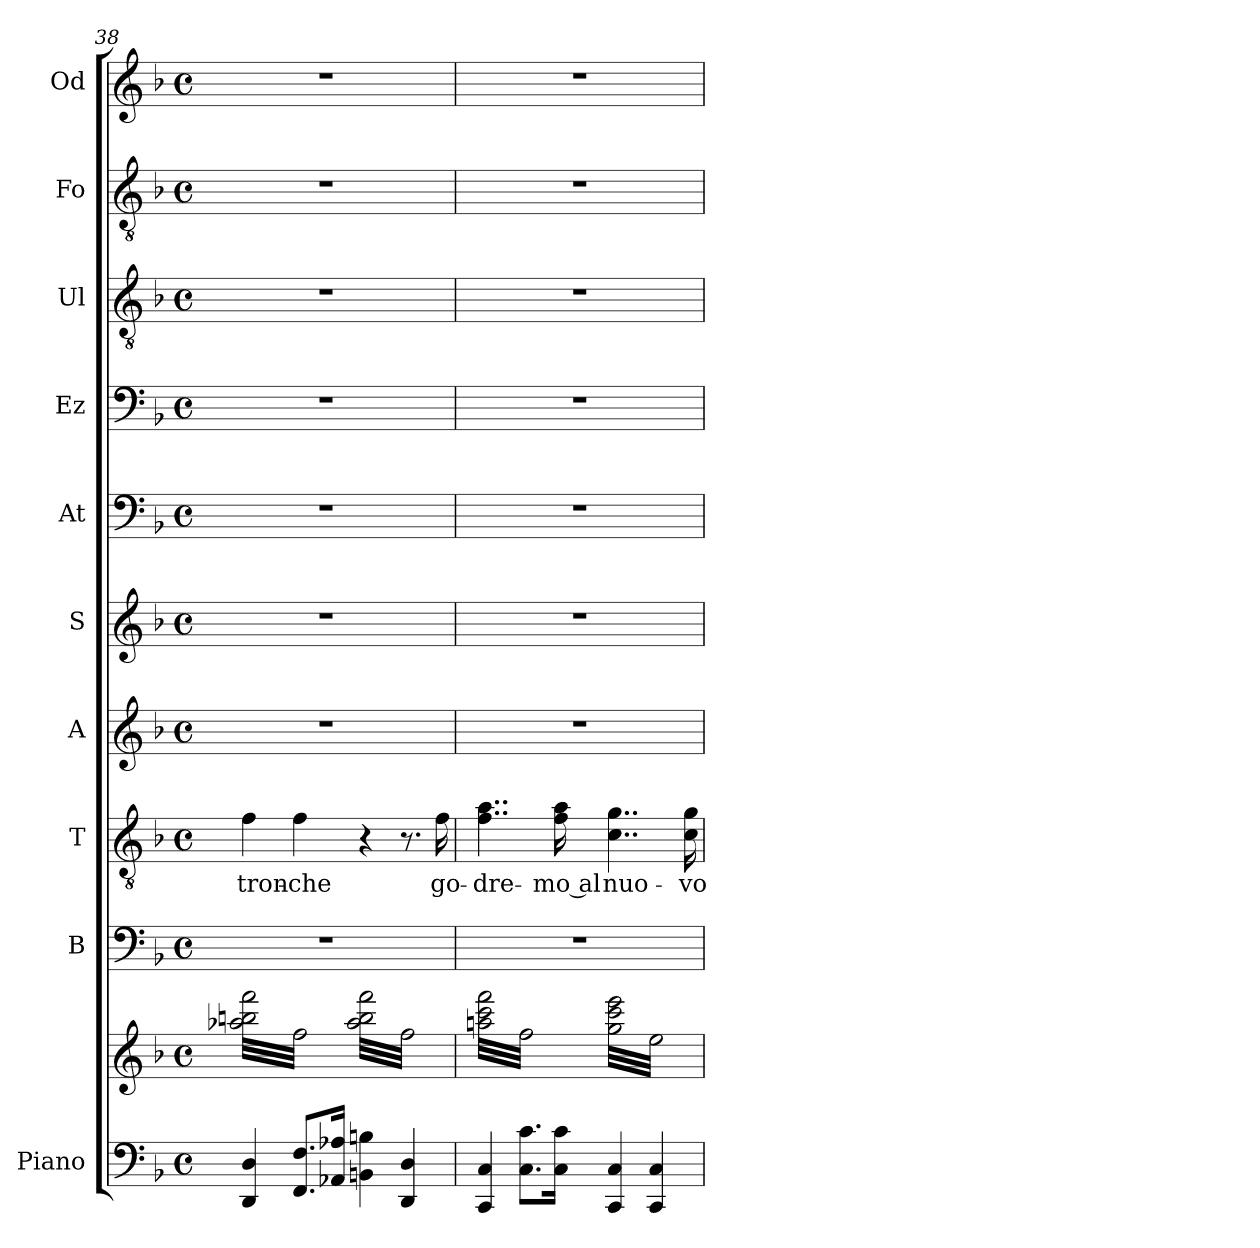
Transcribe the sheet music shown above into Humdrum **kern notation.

**kern	**kern	**kern	**kern	**text	**kern	**kern	**kern	**kern	**kern	**kern	**kern
*part10	*part10	*part9	*part8	*part8	*part7	*part6	*part5	*part4	*part3	*part2	*part1
*staff11	*staff10	*staff9	*staff8	*staff8	*staff7	*staff6	*staff5	*staff4	*staff3	*staff2	*staff1
*I"Piano	*	*I"B	*I"T	*	*I"A	*I"S	*I"At	*I"Ez	*I"Ul	*I"Fo	*I"Od
*I'Pno	*	*I'B	*I'T	*	*I'A	*I'S	*I'At	*I'Ez	*I'Ul	*I'Fo	*I'Od
*clefF4	*clefG2	*clefF4	*clefGv2	*	*clefG2	*clefG2	*clefF4	*clefF4	*clefGv2	*clefGv2	*clefG2
*k[b-]	*k[b-]	*k[b-]	*k[b-]	*	*k[b-]	*k[b-]	*k[b-]	*k[b-]	*k[b-]	*k[b-]	*k[b-]
*M4/4	*M4/4	*M4/4	*M4/4	*	*M4/4	*M4/4	*M4/4	*M4/4	*M4/4	*M4/4	*M4/4
*met(c)	*met(c)	*met(c)	*met(c)	*	*met(c)	*met(c)	*met(c)	*met(c)	*met(c)	*met(c)	*met(c)
=38	=38	=38	=38	=38	=38	=38	=38	=38	=38	=38	=38
!	!	!	!	!LO:LY:b	!	!	!	!	!	!	!
*	*tremolo	*	*	*	*	*	*	*	*	*	*
4DD/ 4D/	32aa-X\ 32bbn\ 32fff\LLL	1r	4f\	tron-	1r	1r	1r	1r	1r	1r	1r
.	32ff\	.	.	.	.	.	.	.	.	.	.
.	32aa-X\ 32bbn\ 32fff\	.	.	.	.	.	.	.	.	.	.
.	32ff\	.	.	.	.	.	.	.	.	.	.
.	32aa-X\ 32bbn\ 32fff\	.	.	.	.	.	.	.	.	.	.
.	32ff\	.	.	.	.	.	.	.	.	.	.
.	32aa-X\ 32bbn\ 32fff\	.	.	.	.	.	.	.	.	.	.
.	32ff\	.	.	.	.	.	.	.	.	.	.
!	!	!	!	!LO:LY:b	!	!	!	!	!	!	!
8.FF/ 8.F/L	32aa-X\ 32bbn\ 32fff\	.	4f\	-che	.	.	.	.	.	.	.
.	32ff\	.	.	.	.	.	.	.	.	.	.
.	32aa-X\ 32bbn\ 32fff\	.	.	.	.	.	.	.	.	.	.
.	32ff\	.	.	.	.	.	.	.	.	.	.
.	32aa-X\ 32bbn\ 32fff\	.	.	.	.	.	.	.	.	.	.
.	32ff\	.	.	.	.	.	.	.	.	.	.
16AA-X/ 16A-X/Jk	32aa-X\ 32bbn\ 32fff\	.	.	.	.	.	.	.	.	.	.
.	32ff\JJJ	.	.	.	.	.	.	.	.	.	.
4BBn\ 4Bn\	32aa-\ 32bb\ 32fff\LLL	.	4r	.	.	.	.	.	.	.	.
.	32ff\	.	.	.	.	.	.	.	.	.	.
.	32aa-\ 32bb\ 32fff\	.	.	.	.	.	.	.	.	.	.
.	32ff\	.	.	.	.	.	.	.	.	.	.
.	32aa-\ 32bb\ 32fff\	.	.	.	.	.	.	.	.	.	.
.	32ff\	.	.	.	.	.	.	.	.	.	.
.	32aa-\ 32bb\ 32fff\	.	.	.	.	.	.	.	.	.	.
.	32ff\	.	.	.	.	.	.	.	.	.	.
4DD/ 4D/	32aa-\ 32bb\ 32fff\	.	8.r	.	.	.	.	.	.	.	.
.	32ff\	.	.	.	.	.	.	.	.	.	.
.	32aa-\ 32bb\ 32fff\	.	.	.	.	.	.	.	.	.	.
.	32ff\	.	.	.	.	.	.	.	.	.	.
.	32aa-\ 32bb\ 32fff\	.	.	.	.	.	.	.	.	.	.
.	32ff\	.	.	.	.	.	.	.	.	.	.
!	!	!	!	!LO:LY:b	!	!	!	!	!	!	!
.	32aa-\ 32bb\ 32fff\	.	16f\	go-	.	.	.	.	.	.	.
.	32ff\JJJ	.	.	.	.	.	.	.	.	.	.
=39	=39	=39	=39	=39	=39	=39	=39	=39	=39	=39	=39
!	!	!	!	!LO:LY:b	!	!	!	!	!	!	!
4CC/ 4C/	32aan\ 32ccc\ 32fff\LLL	1r	4..f!\ 4..a\	-dre-	1r	1r	1r	1r	1r	1r	1r
.	32ff\	.	.	.	.	.	.	.	.	.	.
.	32aan\ 32ccc\ 32fff\	.	.	.	.	.	.	.	.	.	.
.	32ff\	.	.	.	.	.	.	.	.	.	.
.	32aan\ 32ccc\ 32fff\	.	.	.	.	.	.	.	.	.	.
.	32ff\	.	.	.	.	.	.	.	.	.	.
.	32aan\ 32ccc\ 32fff\	.	.	.	.	.	.	.	.	.	.
.	32ff\	.	.	.	.	.	.	.	.	.	.
8.C\ 8.c\L	32aan\ 32ccc\ 32fff\	.	.	.	.	.	.	.	.	.	.
.	32ff\	.	.	.	.	.	.	.	.	.	.
.	32aan\ 32ccc\ 32fff\	.	.	.	.	.	.	.	.	.	.
.	32ff\	.	.	.	.	.	.	.	.	.	.
.	32aan\ 32ccc\ 32fff\	.	.	.	.	.	.	.	.	.	.
.	32ff\	.	.	.	.	.	.	.	.	.	.
!	!	!	!	!LO:LY:b	!	!	!	!	!	!	!
16C\ 16c\Jk	32aan\ 32ccc\ 32fff\	.	16f!\ 16a\	-mo al	.	.	.	.	.	.	.
.	32ff\JJJ	.	.	.	.	.	.	.	.	.	.
!	!	!	!	!LO:LY:b	!	!	!	!	!	!	!
4CC/ 4C/	32gg\ 32ccc\ 32eee\LLL	.	4..c!\ 4..g\	nuo-	.	.	.	.	.	.	.
.	32ee\	.	.	.	.	.	.	.	.	.	.
.	32gg\ 32ccc\ 32eee\	.	.	.	.	.	.	.	.	.	.
.	32ee\	.	.	.	.	.	.	.	.	.	.
.	32gg\ 32ccc\ 32eee\	.	.	.	.	.	.	.	.	.	.
.	32ee\	.	.	.	.	.	.	.	.	.	.
.	32gg\ 32ccc\ 32eee\	.	.	.	.	.	.	.	.	.	.
.	32ee\	.	.	.	.	.	.	.	.	.	.
4CC/ 4C/	32gg\ 32ccc\ 32eee\	.	.	.	.	.	.	.	.	.	.
.	32ee\	.	.	.	.	.	.	.	.	.	.
.	32gg\ 32ccc\ 32eee\	.	.	.	.	.	.	.	.	.	.
.	32ee\	.	.	.	.	.	.	.	.	.	.
.	32gg\ 32ccc\ 32eee\	.	.	.	.	.	.	.	.	.	.
.	32ee\	.	.	.	.	.	.	.	.	.	.
!	!	!	!	!LO:LY:b	!	!	!	!	!	!	!
.	32gg\ 32ccc\ 32eee\	.	16c!\ 16g\	-vo	.	.	.	.	.	.	.
.	32ee\JJJ	.	.	.	.	.	.	.	.	.	.
*	*Xtremolo	*	*	*	*	*	*	*	*	*	*
.	.	.	.	.	.	.	.	.	.	.	.
.	.	.	.	.	.	.	.	.	.	.	.
.	.	.	.	.	.	.	.	.	.	.	.
.	.	.	.	.	.	.	.	.	.	.	.
.	.	.	.	.	.	.	.	.	.	.	.
.	.	.	.	.	.	.	.	.	.	.	.
.	.	.	.	.	.	.	.	.	.	.	.
.	.	.	.	.	.	.	.	.	.	.	.
=	=	=	=	=	=	=	=	=	=	=	=
*-	*-	*-	*-	*-	*-	*-	*-	*-	*-	*-	*-
